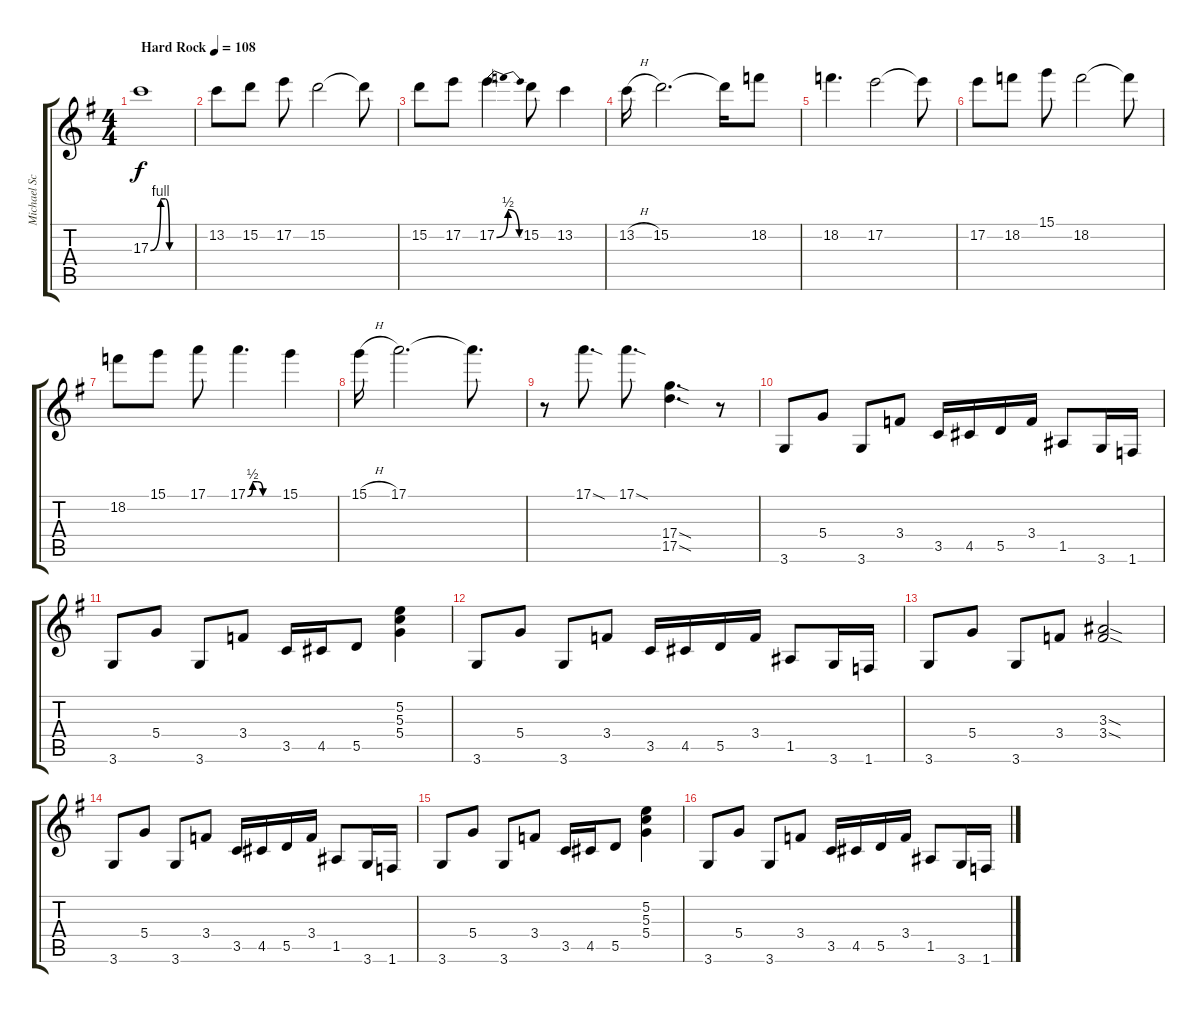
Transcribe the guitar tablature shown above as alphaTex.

\track ("Michael Schenker Guitar" "Michael Sc") {instrument distortionguitar}
\staff {score tabs}
\tuning (E4 B3 G3 D3 A2 E2) {hide}
\ts (4 4)
\tempo (108 "Hard Rock")
\clef g2
\ks g
17.3{be (custom 0 0 15 4 22 4 28 0 60 0)}.1{dy f instrument distortionguitar} |
13.2.8 15.2.8 17.2.8 15.2.2 15.2{t}.8 |
15.2.8 17.2.8 17.2{be (bendrelease 0 0 25 2 30 2 60 0)}.4{d} 15.2.8 13.2.4 |
13.2{h}.16 15.2.2{d} 15.2{t}.16 18.2.8 |
18.2.4{d} 17.2.2 17.2{t}.8 |
17.2.8 18.2.8 15.1.8 18.2.2 18.2{t}.8 |
18.2.8 15.1.8 17.1.8 17.1{be (custom 0 0 10 2 20 2 30 0 60 0)}.4{d} 15.1.4 |
15.1{h}.16 17.1.2{d} 17.1{t}.8{d} |
r.8 17.1{sod}.8{d} 17.1{sod}.8{d} (17.4{sod} 17.5{sod}).4{d} r.8 |
3.6.8{volume 11 balance 0} 5.4.8 3.6.8 3.4.8 3.5.16 4.5.16 5.5.16 3.4.16 1.5.8 3.6.16 1.6.16 |
3.6.8 5.4.8 3.6.8 3.4.8 3.5.16 4.5.16 5.5.8 (5.2 5.3 5.4).4 |
3.6.8 5.4.8 3.6.8 3.4.8 3.5.16 4.5.16 5.5.16 3.4.16 1.5.8 3.6.16 1.6.16 |
3.6.8 5.4.8 3.6.8 3.4.8 (3.3{sod} 3.4{sod}).2 |
3.6.8 5.4.8 3.6.8 3.4.8 3.5.16 4.5.16 5.5.16 3.4.16 1.5.8 3.6.16 1.6.16 |
3.6.8 5.4.8 3.6.8 3.4.8 3.5.16 4.5.16 5.5.8 (5.2 5.3 5.4).4 |
3.6.8 5.4.8 3.6.8 3.4.8 3.5.16 4.5.16 5.5.16 3.4.16 1.5.8 3.6.16 1.6.16
